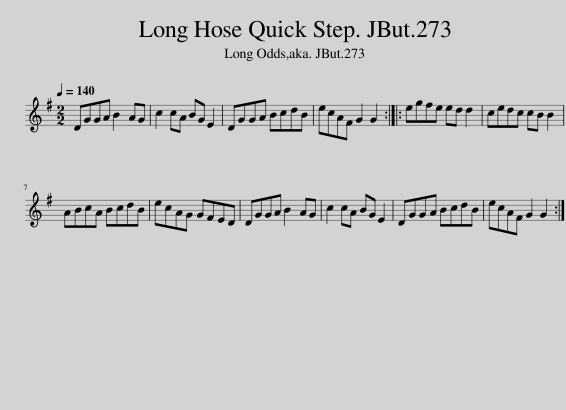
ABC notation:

X:1
L:1/8
Q:1/4=140
M:2/2
I:linebreak $
K:G
V:1 treble
V:1
 DGGA B2 AG | c2 cA BG E2 | DGGA BcdB | ecAF G2 G2 :: egfe ed d2 | %5
 cedc cB B2 |$ ABcA BcdB | ecAG GFED | DGGA B2 AG | c2 cA BG E2 | %10
 DGGA BcdB | ecAF G2 G2 :| %12
